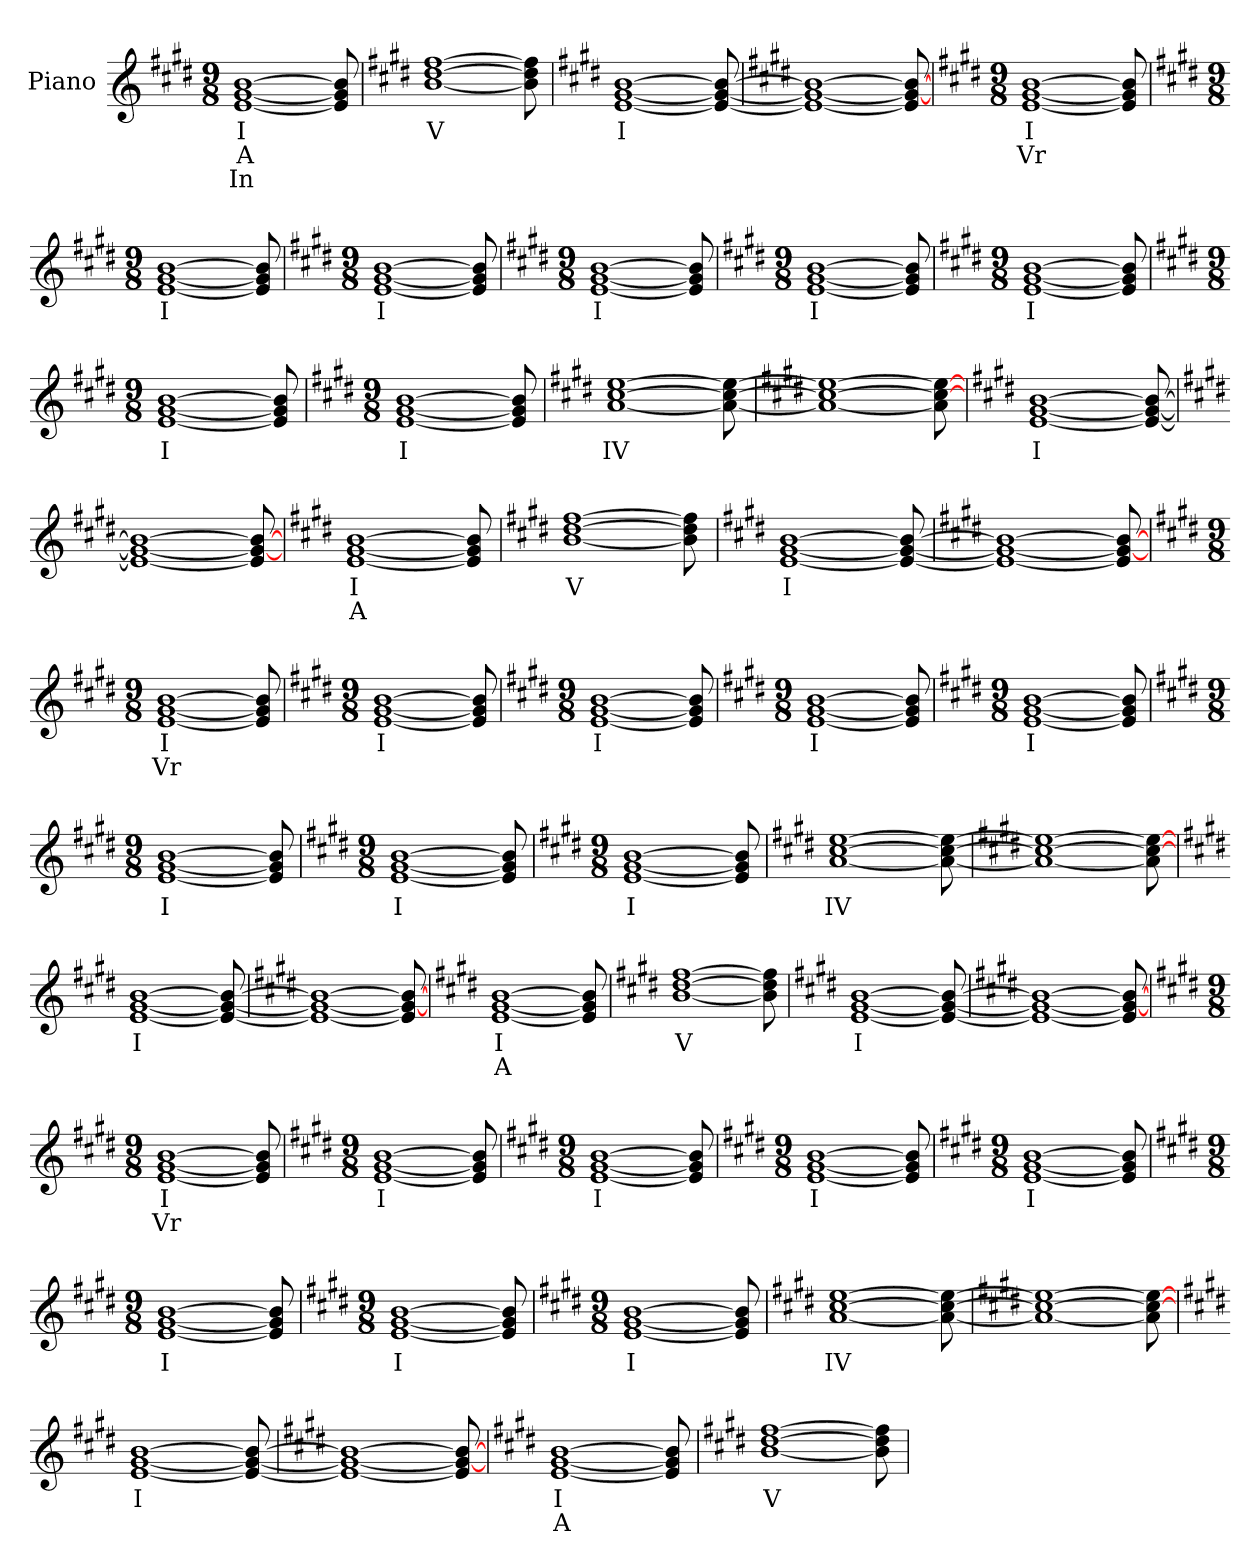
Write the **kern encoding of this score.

**kern	**text	**text	**text
*part1	*part1	*part1	*part1
*staff1	*staff1	*staff1	*staff1
*I"Piano	*	*	*
*I'Pno	*	*	*
*k[f#c#g#d#]	*	*	*
*E:	*	*	*
*M9/8	*	*	*
=	=	=	=
[1e [1g# [1b	I	A	In
8e] 8g#] 8b]	.	.	.
=	=	=	=
*k[f#c#g#d#]	*	*	*
*E:	*	*	*
[1b [1dd# [1ff#	V	.	.
8b] 8dd#] 8ff#]	.	.	.
=	=	=	=
*k[f#c#g#d#]	*	*	*
*E:	*	*	*
[1e [1g# [1b	I	.	.
8e_ 8g#_ 8b_	.	.	.
=	=	=	=
*k[f#c#g#d#]	*	*	*
*E:	*	*	*
1e_ 1g#_ 1b_	.	.	.
8e] 8g#_ 8b_	.	.	.
=	=	=	=
*k[f#c#g#d#]	*	*	*
*E:	*	*	*
*M9/8	*	*	*
[1e [1g# [1b	I	Vr	.
8e] 8g#] 8b]	.	.	.
=	=	=	=
*k[f#c#g#d#]	*	*	*
*E:	*	*	*
*M9/8	*	*	*
[1e [1g# [1b	I	.	.
8e] 8g#] 8b]	.	.	.
=	=	=	=
*k[f#c#g#d#]	*	*	*
*E:	*	*	*
*M9/8	*	*	*
[1e [1g# [1b	I	.	.
8e] 8g#] 8b]	.	.	.
=	=	=	=
*k[f#c#g#d#]	*	*	*
*E:	*	*	*
*M9/8	*	*	*
[1e [1g# [1b	I	.	.
8e] 8g#] 8b]	.	.	.
=	=	=	=
*k[f#c#g#d#]	*	*	*
*E:	*	*	*
*M9/8	*	*	*
[1e [1g# [1b	I	.	.
8e] 8g#] 8b]	.	.	.
=	=	=	=
*k[f#c#g#d#]	*	*	*
*E:	*	*	*
*M9/8	*	*	*
[1e [1g# [1b	I	.	.
8e] 8g#] 8b]	.	.	.
=	=	=	=
*k[f#c#g#d#]	*	*	*
*E:	*	*	*
*M9/8	*	*	*
[1e [1g# [1b	I	.	.
8e] 8g#] 8b]	.	.	.
=	=	=	=
*k[f#c#g#d#]	*	*	*
*E:	*	*	*
*M9/8	*	*	*
[1e [1g# [1b	I	.	.
8e] 8g#] 8b]	.	.	.
=	=	=	=
*k[f#c#g#d#]	*	*	*
*E:	*	*	*
[1a [1cc# [1ee	IV	.	.
8a_ 8cc#_ 8ee_	.	.	.
=	=	=	=
*k[f#c#g#d#]	*	*	*
*E:	*	*	*
1a_ 1cc#_ 1ee_	.	.	.
8a] 8cc#_ 8ee_	.	.	.
=	=	=	=
*k[f#c#g#d#]	*	*	*
*E:	*	*	*
[1e [1g# [1b	I	.	.
8e_ 8g#_ 8b_	.	.	.
=	=	=	=
*k[f#c#g#d#]	*	*	*
*E:	*	*	*
1e_ 1g#_ 1b_	.	.	.
8e] 8g#_ 8b_	.	.	.
=	=	=	=
*k[f#c#g#d#]	*	*	*
*E:	*	*	*
[1e [1g# [1b	I	A	.
8e] 8g#] 8b]	.	.	.
=	=	=	=
*k[f#c#g#d#]	*	*	*
*E:	*	*	*
[1b [1dd# [1ff#	V	.	.
8b] 8dd#] 8ff#]	.	.	.
=	=	=	=
*k[f#c#g#d#]	*	*	*
*E:	*	*	*
[1e [1g# [1b	I	.	.
8e_ 8g#_ 8b_	.	.	.
=	=	=	=
*k[f#c#g#d#]	*	*	*
*E:	*	*	*
1e_ 1g#_ 1b_	.	.	.
8e] 8g#_ 8b_	.	.	.
=	=	=	=
*k[f#c#g#d#]	*	*	*
*E:	*	*	*
*M9/8	*	*	*
[1e [1g# [1b	I	Vr	.
8e] 8g#] 8b]	.	.	.
=	=	=	=
*k[f#c#g#d#]	*	*	*
*E:	*	*	*
*M9/8	*	*	*
[1e [1g# [1b	I	.	.
8e] 8g#] 8b]	.	.	.
=	=	=	=
*k[f#c#g#d#]	*	*	*
*E:	*	*	*
*M9/8	*	*	*
[1e [1g# [1b	I	.	.
8e] 8g#] 8b]	.	.	.
=	=	=	=
*k[f#c#g#d#]	*	*	*
*E:	*	*	*
*M9/8	*	*	*
[1e [1g# [1b	I	.	.
8e] 8g#] 8b]	.	.	.
=	=	=	=
*k[f#c#g#d#]	*	*	*
*E:	*	*	*
*M9/8	*	*	*
[1e [1g# [1b	I	.	.
8e] 8g#] 8b]	.	.	.
=	=	=	=
*k[f#c#g#d#]	*	*	*
*E:	*	*	*
*M9/8	*	*	*
[1e [1g# [1b	I	.	.
8e] 8g#] 8b]	.	.	.
=	=	=	=
*k[f#c#g#d#]	*	*	*
*E:	*	*	*
*M9/8	*	*	*
[1e [1g# [1b	I	.	.
8e] 8g#] 8b]	.	.	.
=	=	=	=
*k[f#c#g#d#]	*	*	*
*E:	*	*	*
*M9/8	*	*	*
[1e [1g# [1b	I	.	.
8e] 8g#] 8b]	.	.	.
=	=	=	=
*k[f#c#g#d#]	*	*	*
*E:	*	*	*
[1a [1cc# [1ee	IV	.	.
8a_ 8cc#_ 8ee_	.	.	.
=	=	=	=
*k[f#c#g#d#]	*	*	*
*E:	*	*	*
1a_ 1cc#_ 1ee_	.	.	.
8a] 8cc#_ 8ee_	.	.	.
=	=	=	=
*k[f#c#g#d#]	*	*	*
*E:	*	*	*
[1e [1g# [1b	I	.	.
8e_ 8g#_ 8b_	.	.	.
=	=	=	=
*k[f#c#g#d#]	*	*	*
*E:	*	*	*
1e_ 1g#_ 1b_	.	.	.
8e] 8g#_ 8b_	.	.	.
=	=	=	=
*k[f#c#g#d#]	*	*	*
*E:	*	*	*
[1e [1g# [1b	I	A	.
8e] 8g#] 8b]	.	.	.
=	=	=	=
*k[f#c#g#d#]	*	*	*
*E:	*	*	*
[1b [1dd# [1ff#	V	.	.
8b] 8dd#] 8ff#]	.	.	.
=	=	=	=
*k[f#c#g#d#]	*	*	*
*E:	*	*	*
[1e [1g# [1b	I	.	.
8e_ 8g#_ 8b_	.	.	.
=	=	=	=
*k[f#c#g#d#]	*	*	*
*E:	*	*	*
1e_ 1g#_ 1b_	.	.	.
8e] 8g#_ 8b_	.	.	.
=	=	=	=
*k[f#c#g#d#]	*	*	*
*E:	*	*	*
*M9/8	*	*	*
[1e [1g# [1b	I	Vr	.
8e] 8g#] 8b]	.	.	.
=	=	=	=
*k[f#c#g#d#]	*	*	*
*E:	*	*	*
*M9/8	*	*	*
[1e [1g# [1b	I	.	.
8e] 8g#] 8b]	.	.	.
=	=	=	=
*k[f#c#g#d#]	*	*	*
*E:	*	*	*
*M9/8	*	*	*
[1e [1g# [1b	I	.	.
8e] 8g#] 8b]	.	.	.
=	=	=	=
*k[f#c#g#d#]	*	*	*
*E:	*	*	*
*M9/8	*	*	*
[1e [1g# [1b	I	.	.
8e] 8g#] 8b]	.	.	.
=	=	=	=
*k[f#c#g#d#]	*	*	*
*E:	*	*	*
*M9/8	*	*	*
[1e [1g# [1b	I	.	.
8e] 8g#] 8b]	.	.	.
=	=	=	=
*k[f#c#g#d#]	*	*	*
*E:	*	*	*
*M9/8	*	*	*
[1e [1g# [1b	I	.	.
8e] 8g#] 8b]	.	.	.
=	=	=	=
*k[f#c#g#d#]	*	*	*
*E:	*	*	*
*M9/8	*	*	*
[1e [1g# [1b	I	.	.
8e] 8g#] 8b]	.	.	.
=	=	=	=
*k[f#c#g#d#]	*	*	*
*E:	*	*	*
*M9/8	*	*	*
[1e [1g# [1b	I	.	.
8e] 8g#] 8b]	.	.	.
=	=	=	=
*k[f#c#g#d#]	*	*	*
*E:	*	*	*
[1a [1cc# [1ee	IV	.	.
8a_ 8cc#_ 8ee_	.	.	.
=	=	=	=
*k[f#c#g#d#]	*	*	*
*E:	*	*	*
1a_ 1cc#_ 1ee_	.	.	.
8a] 8cc#_ 8ee_	.	.	.
=	=	=	=
*k[f#c#g#d#]	*	*	*
*E:	*	*	*
[1e [1g# [1b	I	.	.
8e_ 8g#_ 8b_	.	.	.
=	=	=	=
*k[f#c#g#d#]	*	*	*
*E:	*	*	*
1e_ 1g#_ 1b_	.	.	.
8e] 8g#_ 8b_	.	.	.
=	=	=	=
*k[f#c#g#d#]	*	*	*
*E:	*	*	*
[1e [1g# [1b	I	A	.
8e] 8g#] 8b]	.	.	.
=	=	=	=
*k[f#c#g#d#]	*	*	*
*E:	*	*	*
[1b [1dd# [1ff#	V	.	.
8b] 8dd#] 8ff#]	.	.	.
=	=	=	=
*-	*-	*-	*-
